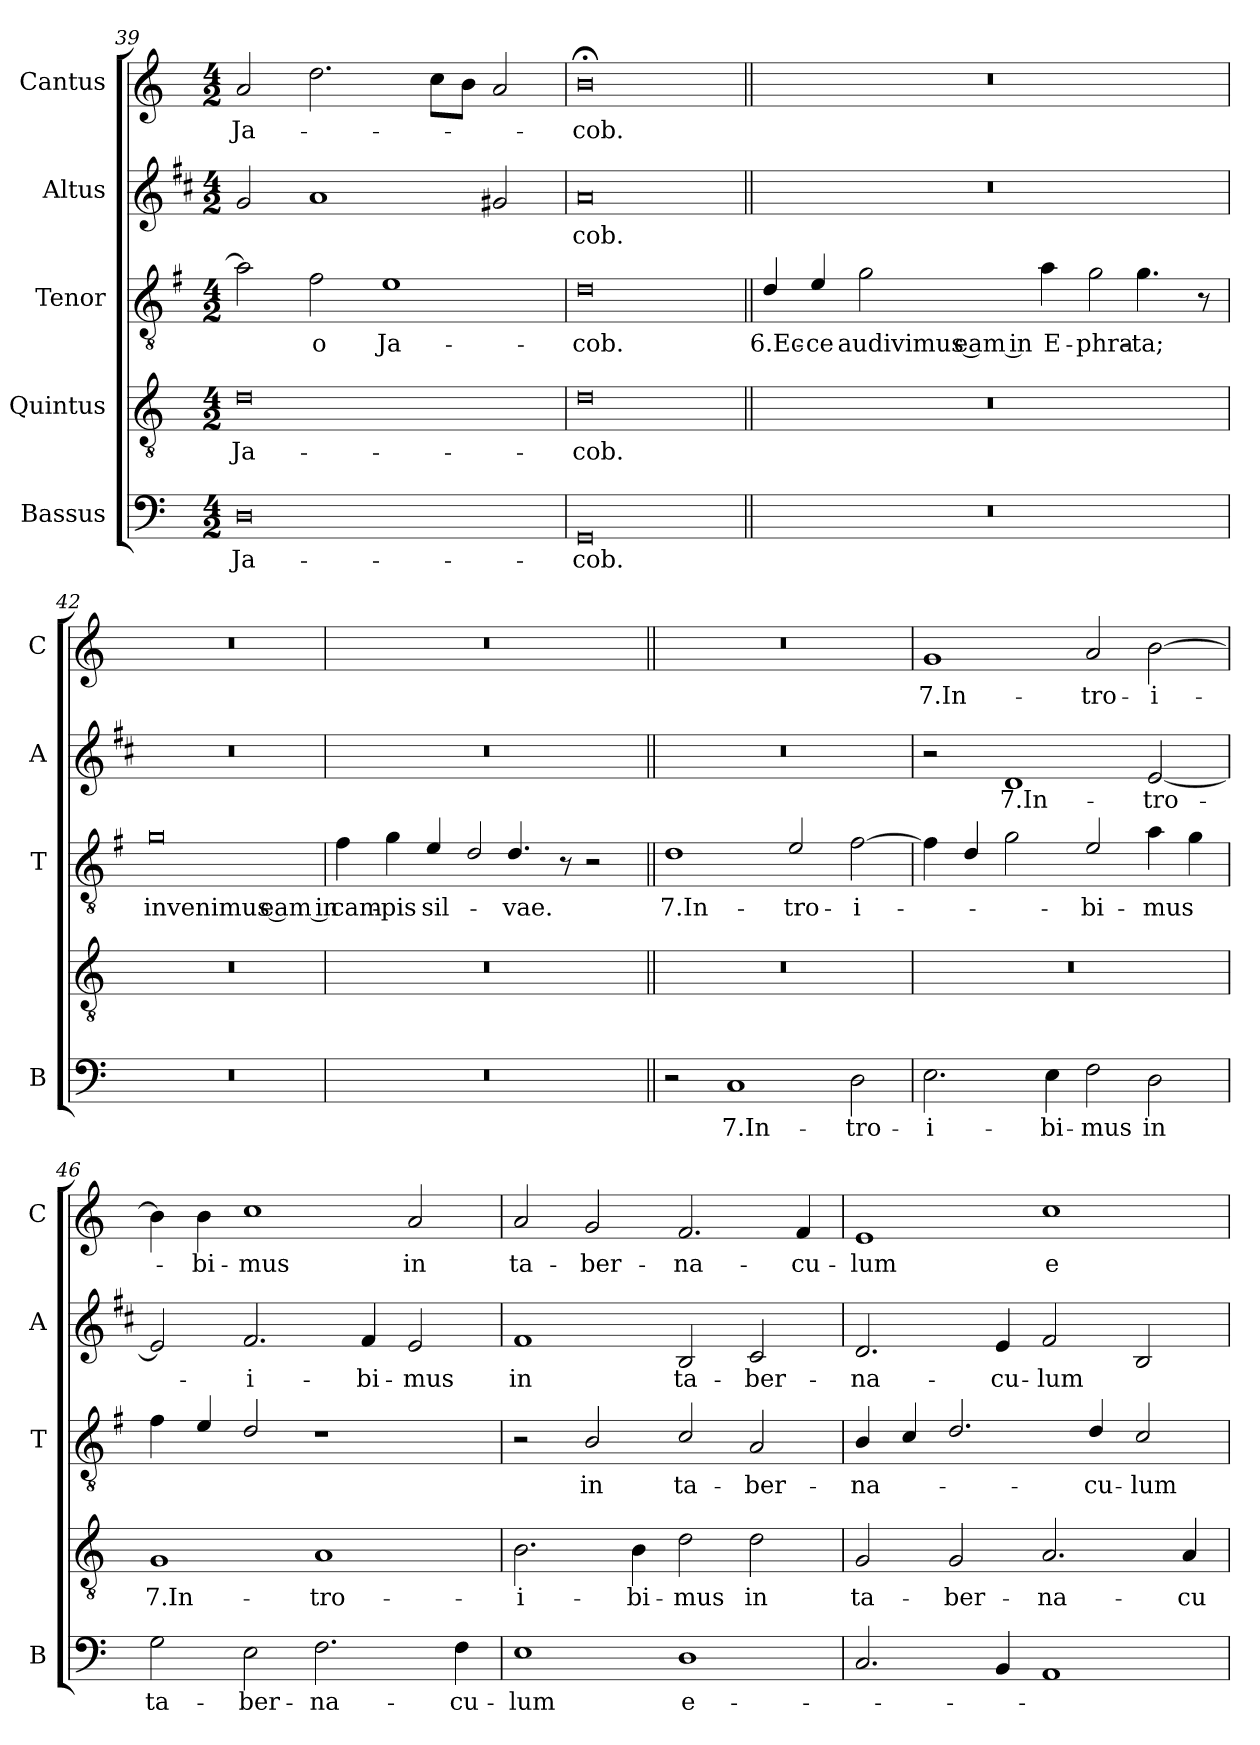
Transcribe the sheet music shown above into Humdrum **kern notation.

**kern	**text	**kern	**text	**kern	**text	**kern	**text	**kern	**text
*part5	*part5	*part4	*part4	*part3	*part3	*part2	*part2	*part1	*part1
*staff5	*staff5	*staff4	*staff4	*staff3	*staff3	*staff2	*staff2	*staff1	*staff1
*I"Bassus	*	*I"Quintus	*	*I"Tenor	*	*I"Altus	*	*I"Cantus	*
*I'B	*	*	*	*I'T	*	*I'A	*	*I'C	*
*clefF4	*	*clefGv2	*	*clefGv2	*	*clefG2	*	*clefG2	*
*	*	*	*	*ITrd4c7	*	*ITrd1c2	*	*	*
*k[]	*	*k[]	*	*k[]	*	*k[]	*	*k[]	*
*C:	*	*C:	*	*C:	*	*C:	*	*C:	*
*M4/2	*	*M4/2	*	*M4/2	*	*M4/2	*	*M4/2	*
=39	=39	=39	=39	=39	=39	=39	=39	=39	=39
!	!LO:LY:b	!	!LO:LY:b	!	!	!	!	!	!LO:LY:b
0D	Ja-	0d	Ja-	2d\]	.	2f/	.	2a/	Ja-
!	!	!	!	!	!LO:LY:b	!	!	!	!
.	.	.	.	2B\	-o	1g	.	2.dd\	.
!	!	!	!	!	!LO:LY:b	!	!	!	!
.	.	.	.	1A	Ja-	.	.	.	.
.	.	.	.	.	.	.	.	8cc\L	.
.	.	.	.	.	.	.	.	8b\J	.
.	.	.	.	.	.	2f#X/	.	2a/	.
=40	=40	=40	=40	=40	=40	=40	=40	=40	=40
!	!LO:LY:b	!	!LO:LY:b	!	!LO:LY:b	!	!LO:LY:b	!	!LO:LY:b
0GG	-cob.	0d	-cob.	0G	-cob.	0g	-cob.	0b;<	-cob.
!!LO:LB:g=z
=41||	=41||	=41||	=41||	=41||	=41||	=41||	=41||	=41||	=41||
!	!	!	!	!	!LO:LY:b	!	!	!	!
0r	.	0r	.	4G/	6.Ec-	0r	.	0r	.
!	!	!	!	!	!LO:LY:b	!	!	!	!
.	.	.	.	4A/	-ce	.	.	.	.
!	!	!	!	!	!LO:LY:b	!	!	!	!
.	.	.	.	2c\	audivimus eam in	.	.	.	.
!	!	!	!	!	!LO:LY:b	!	!	!	!
.	.	.	.	4d\	E-	.	.	.	.
!	!	!	!	!LO:N:head=open	!LO:LY:b	!	!	!	!
.	.	.	.	4c\	-phra-	.	.	.	.
!	!	!	!	!	!LO:LY:b	!	!	!	!
.	.	.	.	4.c\	-ta;	.	.	.	.
.	.	.	.	8r	.	.	.	.	.
=42	=42	=42	=42	=42	=42	=42	=42	=42	=42
!	!	!	!	!	!LO:LY:b	!	!	!	!
0r	.	0r	.	0c	invenimus eam in	0r	.	0r	.
=43	=43	=43	=43	=43	=43	=43	=43	=43	=43
!	!	!	!	!	!LO:LY:b	!	!	!	!
0r	.	0r	.	4B\	cam-	0r	.	0r	.
!	!	!	!	!	!LO:LY:b	!	!	!	!
.	.	.	.	4c\	-pis	.	.	.	.
!	!	!	!	!	!LO:LY:b	!	!	!	!
.	.	.	.	4A/	sil-	.	.	.	.
!	!	!	!	!LO:N:head=open	!	!	!	!	!
.	.	.	.	4G/	.	.	.	.	.
!	!	!	!	!	!LO:LY:b	!	!	!	!
.	.	.	.	4.G/	-vae.	.	.	.	.
.	.	.	.	8r	.	.	.	.	.
.	.	.	.	2r	.	.	.	.	.
!!LO:LB:g=z
=44||	=44||	=44||	=44||	=44||	=44||	=44||	=44||	=44||	=44||
!	!	!	!	!	!LO:LY:b	!	!	!	!
2r	.	0r	.	1G	7.In-	0r	.	0r	.
!	!LO:LY:b	!	!	!	!	!	!	!	!
1C	7.In-	.	.	.	.	.	.	.	.
!	!	!	!	!	!LO:LY:b	!	!	!	!
.	.	.	.	2A/	-tro-	.	.	.	.
!	!LO:LY:b	!	!	!	!LO:LY:b	!	!	!	!
2D\	-tro-	.	.	[2B\	-i-	.	.	.	.
=45	=45	=45	=45	=45	=45	=45	=45	=45	=45
!	!LO:LY:b	!	!	!	!	!	!	!	!LO:LY:b
2.E\	-i-	0r	.	4B\]	.	2r	.	1g	7.In-
.	.	.	.	4G/	.	.	.	.	.
!	!	!	!	!	!	!	!LO:LY:b	!	!
.	.	.	.	2c\	.	1c	7.In-	.	.
!	!LO:LY:b	!	!	!	!	!	!	!	!
4E\	-bi-	.	.	.	.	.	.	.	.
!	!LO:LY:b	!	!	!	!LO:LY:b	!	!	!	!LO:LY:b
2F\	-mus	.	.	2A/	-bi-	.	.	2a/	-tro-
!	!LO:LY:b	!	!	!	!LO:LY:b	!	!LO:LY:b	!	!LO:LY:b
2D\	in	.	.	4d\	-mus	[2d/	-tro-	[2b\	-i-
.	.	.	.	4c\	.	.	.	.	.
=46	=46	=46	=46	=46	=46	=46	=46	=46	=46
!	!LO:LY:b	!	!LO:LY:b	!	!	!	!	!	!
2G\	ta-	1G	7.In-	4B\	.	2d/]	.	4b\]	.
!	!	!	!	!	!	!	!	!	!LO:LY:b
.	.	.	.	4A/	.	.	.	4b\	-bi-
!	!LO:LY:b	!	!	!	!	!	!LO:LY:b	!	!LO:LY:b
2E\	-ber-	.	.	2G/	.	2.e/	-i-	1cc	-mus
!	!LO:LY:b	!	!LO:LY:b	!	!	!	!	!	!
2.F\	-na-	1A	-tro-	1r	.	.	.	.	.
!	!	!	!	!	!	!	!LO:LY:b	!	!
.	.	.	.	.	.	4e/	-bi-	.	.
!	!	!	!	!	!	!	!LO:LY:b	!	!LO:LY:b
.	.	.	.	.	.	2d/	-mus	2a/	in
!	!LO:LY:b	!	!	!	!	!	!	!	!
4F\	-cu-	.	.	.	.	.	.	.	.
=47	=47	=47	=47	=47	=47	=47	=47	=47	=47
!	!LO:LY:b	!	!LO:LY:b	!	!	!	!LO:LY:b	!	!LO:LY:b
1E	-lum	2.B\	-i-	2r	.	1e	in	2a/	ta-
!	!	!	!	!	!LO:LY:b	!	!	!	!LO:LY:b
.	.	.	.	2E/	in	.	.	2g/	-ber-
!	!	!	!LO:LY:b	!	!	!	!	!	!
.	.	4B\	-bi-	.	.	.	.	.	.
!	!LO:LY:b	!	!LO:LY:b	!	!LO:LY:b	!	!LO:LY:b	!	!LO:LY:b
1D	e-	2d\	-mus	2F/	ta-	2A/	ta-	2.f/	-na-
!	!	!	!LO:LY:b	!	!LO:LY:b	!	!LO:LY:b	!	!
.	.	2d\	in	2D/	-ber-	2B/	-ber-	.	.
!	!	!	!	!	!	!	!	!	!LO:LY:b
.	.	.	.	.	.	.	.	4f/	-cu-
=48	=48	=48	=48	=48	=48	=48	=48	=48	=48
!	!	!	!LO:LY:b	!	!LO:LY:b	!	!LO:LY:b	!	!LO:LY:b
2.C/	.	2G/	ta-	4E/	-na-	2.c/	-na-	1e	-lum
.	.	.	.	4F/	.	.	.	.	.
!	!	!	!LO:LY:b	!	!	!	!	!	!
.	.	2G/	-ber-	2.G/	.	.	.	.	.
!	!	!	!	!	!	!	!LO:LY:b	!	!
4BB/	.	.	.	.	.	4d/	-cu-	.	.
!	!	!	!LO:LY:b	!	!	!	!LO:LY:b	!	!LO:LY:b
1AA	.	2.A/	-na-	.	.	2e/	-lum	1cc	e-
!	!	!	!	!	!LO:LY:b	!	!	!	!
.	.	.	.	4G/	-cu-	.	.	.	.
!	!	!	!	!	!LO:LY:b	!	!	!	!
.	.	.	.	2F/	-lum	2A/	.	.	.
!	!	!	!LO:LY:b	!	!	!	!	!	!
.	.	4A/	-cu-	.	.	.	.	.	.
=	=	=	=	=	=	=	=	=	=
*-	*-	*-	*-	*-	*-	*-	*-	*-	*-
